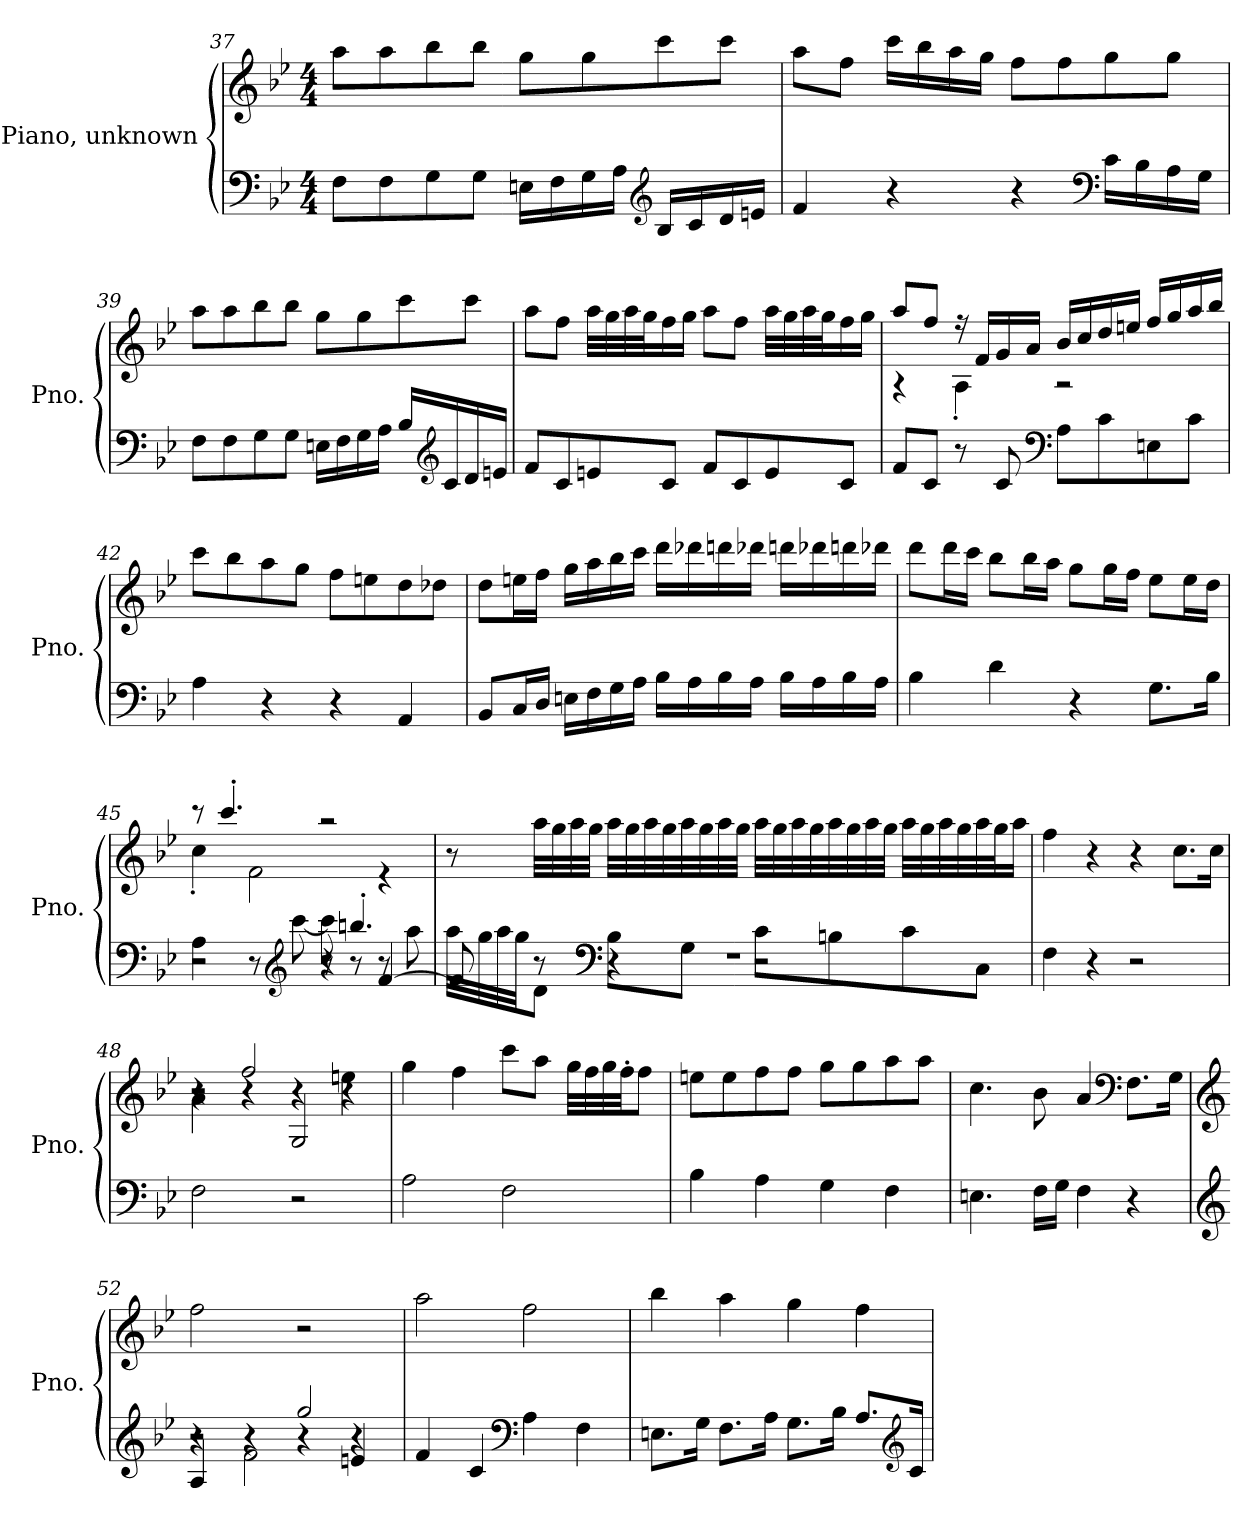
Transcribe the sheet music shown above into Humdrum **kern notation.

**kern	**kern
*part1	*part1
*staff2	*staff1
*I"Piano, unknown	*
*I'Pno.	*
*clefF4	*clefG2
*k[b-e-]	*k[b-e-]
*M4/4	*M4/4
=37	=37
8F\L	8aa\L
8F\	8aa\
8G\	8bb-\
8G\J	8bb-\J
16En\LL	8gg\L
16F\	.
16G\	8gg\
16A\JJ	.
*clefG2	*
16B-/LL	8ccc\
16c/	.
16d/	8ccc\J
16en/JJ	.
!!LO:LB:g=z
=38	=38
4f/	8aa\L
.	8ff\J
4r	16ccc\LL
.	16bb-\
.	16aa\
.	16gg\JJ
4r	8ff\L
.	8ff\
*clefF4	*
16c\LL	8gg\
16B-\	.
16A\	8gg\J
16G\JJ	.
=39	=39
8F\L	8aa\L
8F\	8aa\
8G\	8bb-\
8G\J	8bb-\J
16En\LL	8gg\L
16F\	.
16G\	8gg\
16A\JJ	.
16B-/LL	8ccc\
*clefG2	*
16c/	.
16d/	8ccc\J
16en/JJ	.
!!LO:LB:g=z
=40	=40
8f/L	8aa\L
8c/	8ff\J
8en/	32aa\LLL
.	32gg\
.	32aa\
.	32gg\J
8c/J	16ff\
.	16gg\JJ
8f/L	8aa\L
8c/	8ff\J
8e/	32aa\LLL
.	32gg\
.	32aa\
.	32gg\J
8c/J	16ff\
.	16gg\JJ
=41	=41
*	*^
8f/L	8aa/L	4r
8c/J	8ff/J	.
8r	16r	4A'\
.	16f/LL	.
8c/	16g/	.
.	16a/JJ	.
*clefF4	*	*
8A\L	16b-/LL	2r
.	16cc/	.
8c\	16dd/	.
.	16een/JJ	.
8En\	16ff/LL	.
.	16gg/	.
8c\J	16aa/	.
.	16bb-/JJ	.
*	*v	*v
=42	=42
4A\	8ccc\L
.	8bb-\
4r	8aa\
.	8gg\J
4r	8ff\L
.	8een\
4AA/	8dd\
.	8dd-X\J
!!LO:PB:g=z
=43	=43
8BB-/L	8dd\L
16C/L	16een\L
16D/JJ	16ff\JJ
16En\LL	16gg\LL
16F\	16aa\
16G\	16bb-\
16A\JJ	16ccc\JJ
16B-\LL	16ddd\LL
16A\	16ddd-X\
16B-\	16dddn\
16A\JJ	16ddd-X\JJ
16B-\LL	16dddn\LL
16A\	16ddd-X\
16B-\	16dddn\
16A\JJ	16ddd-X\JJ
=44	=44
4B-\	8ddd\L
.	16ddd\L
.	16ccc\JJ
4d\	8bb-\L
.	16bb-\L
.	16aa\JJ
4r	8gg\L
.	16gg\L
.	16ff\JJ
8.G\L	8ee-\L
.	16ee-\L
16B-\Jk	16dd\JJ
!!LO:LB:g=z
=45	=45
*^	*^
*	*^	*	*
2r	4A\	2r	8r	4cc'\
.	.	.	4.ccc'/	.
.	8r	.	.	2f\
*clefG2	*	*	*	*
.	[8ccc\	.	.	.
8r	8ccc\]	4r	2r	.
4.bbn'/	8r	.	.	.
.	8r	[4f/	.	4r
.	8aa\	.	.	.
*	*	*	*v	*v
=46	=46	=46	=46
1r	32aa\LLL	8f/]	8r
.	32gg\	.	.
.	32aa\	.	.
.	32gg\JJ	.	.
.	8d\J	8r	32aa\LLL
.	.	.	32gg\
.	.	.	32aa\
.	.	.	32gg\JJJ
*clefF4	*	*	*
.	8B-\L	4r	32aa\LLL
.	.	.	32gg\
.	.	.	32aa\
.	.	.	32gg\
.	8G\J	.	32aa\
.	.	.	32gg\
.	.	.	32aa\
.	.	.	32gg\JJJ
.	8c\L	2r	32aa\LLL
.	.	.	32gg\
.	.	.	32aa\
.	.	.	32gg\
.	8Bn\	.	32aa\
.	.	.	32gg\
.	.	.	32aa\
.	.	.	32gg\JJJ
.	8c\	.	32aa\LLL
.	.	.	32gg\
.	.	.	32aa\
.	.	.	32gg\
.	8C\J	.	32aa\
.	.	.	32gg\J
.	.	.	16aa\JJ
*v	*v	*v	*
!!LO:LB:g=z
=47	=47
4F\	4ff\
4r	4r
2r	4r
.	8.cc\L
.	16cc\Jk
=48	=48
*	*^
*	*	*^
2F\	4r	4a\	2r
.	2ff/	4r	.
2r	.	4r	2G/
.	4r	4een\	.
*	*v	*v	*v
=49	=49
2A\	4gg\
.	4ff\
2F\	8ccc\L
.	8aa\J
.	32gg\LLL
.	32ff\
.	32gg\
.	32ff'\JJ
.	8ff\J
=50	=50
4B-\	8een\L
.	8ee\
4A\	8ff\
.	8ff\J
4G\	8gg\L
.	8gg\
4F\	8aa\
.	8aa\J
=51	=51
4.En\	4.cc\
16F\LL	8b-\
16G\JJ	.
4F\	4a/
*	*clefF4
4r	8.F\L
.	16G\Jk
!!LO:LB:g=z
=52	=52
*clefG2	*clefG2
*^	*
*	*^	*
2r	4r	4A/	2ff\
.	2f\	4r	.
2gg/	.	4r	2r
.	4r	4en/	.
*v	*v	*v	*
=53	=53
4f/	2aa\
4c/	.
*clefF4	*
4A\	2ff\
4F\	.
=54	=54
8.En\L	4bb-\
16G\Jk	.
8.F\L	4aa\
16A\Jk	.
8.G\L	4gg\
16B-\Jk	.
8.A/L	4ff\
*clefG2	*
16c/Jk	.
=	=
*-	*-
